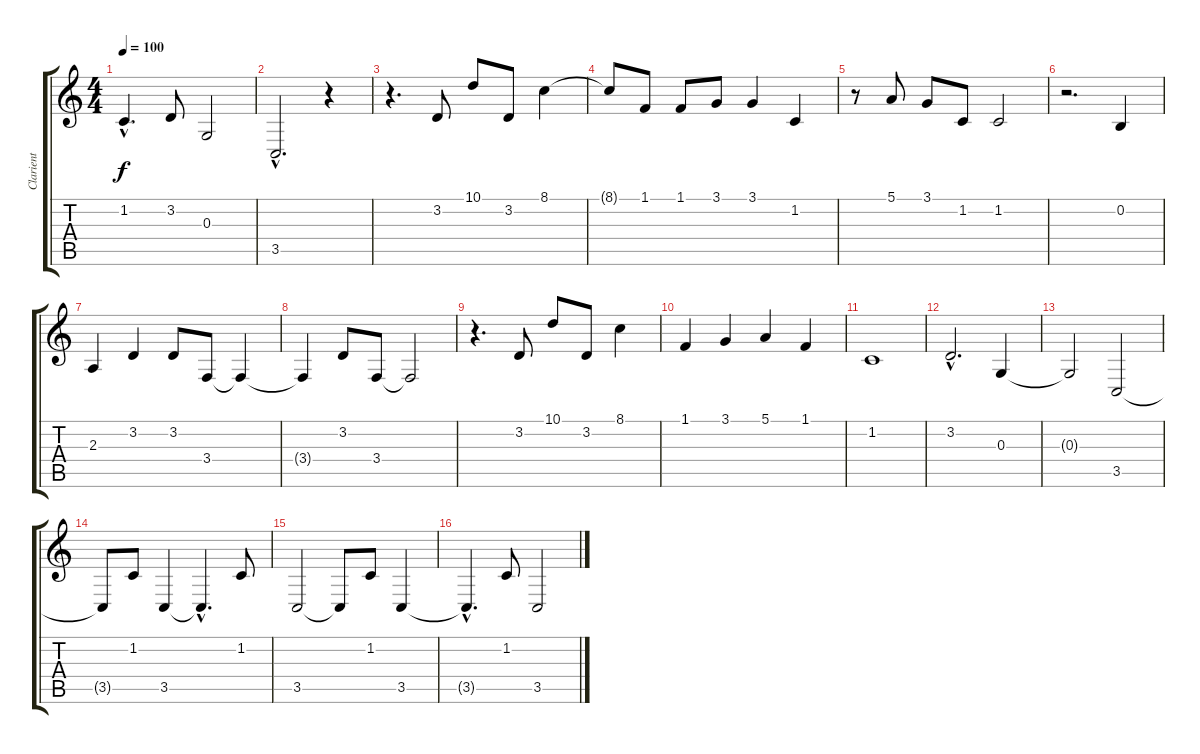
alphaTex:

\track ("Clarient" "Clarient") {instrument clarinet}
\staff {score tabs}
\tuning (E4 B3 G3 D3 A2 E2) {hide}
\ts (4 4)
\tempo 100
\clef g2
\ks c
1.2{hac}.4{d dy f} 3.2.8 0.3.2 |
3.5{hac}.2{d} r.4 |
r.4{d} 3.2.8 10.1.8 3.2.8 8.1.4 |
8.1{t}.8 1.1.8 1.1.8 3.1.8 3.1.4 1.2.4 |
r.8 5.1.8 3.1.8 1.2.8 1.2.2 |
r.2{d} 0.2.4 |
2.3.4 3.2.4 3.2.8 3.4.8 3.4{t}.4 |
3.4{t}.4 3.2.8 3.4.8 3.4{t}.2 |
r.4{d} 3.2.8 10.1.8 3.2.8 8.1.4 |
1.1.4 3.1.4 5.1.4 1.1.4 |
1.2.1 |
3.2{hac}.2{d} 0.3.4 |
0.3{t}.2 3.5.2 |
3.5{t}.8 1.2.8 3.5.4 3.5{hac t}.4{d} 1.2.8 |
3.5.2 3.5{t}.8 1.2.8 3.5.4 |
3.5{hac t}.4{d} 1.2.8 3.5.2
